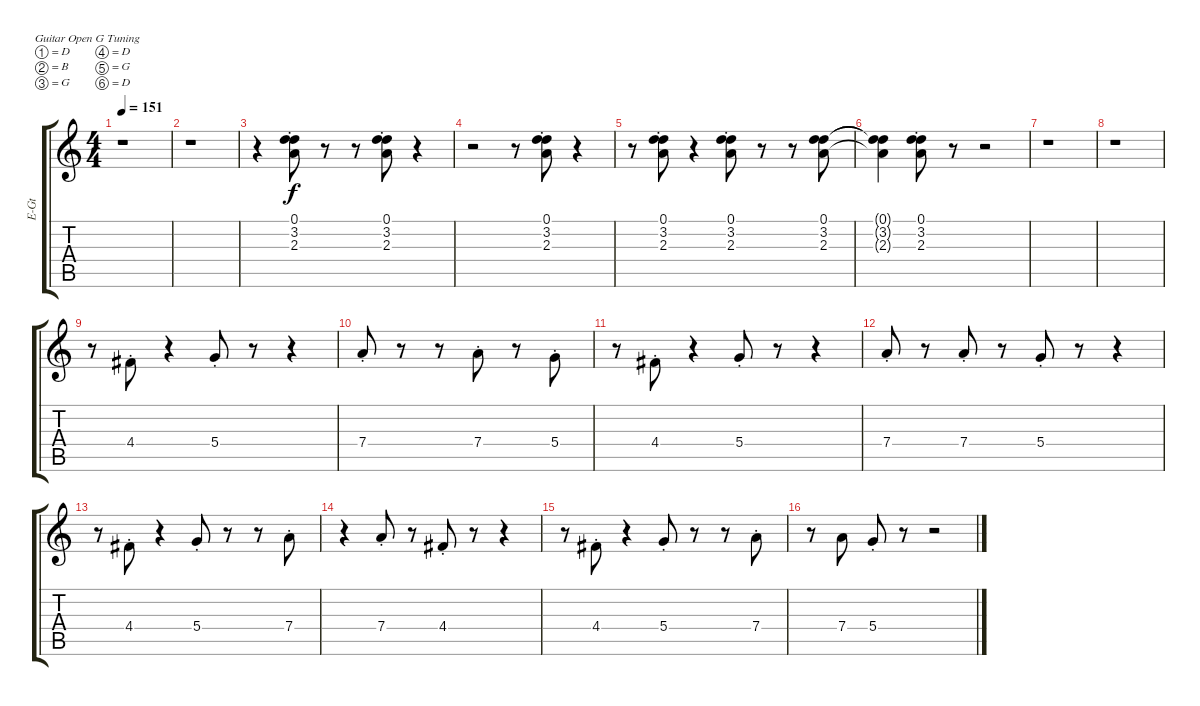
\bracketExtendMode groupsimilarinstruments
\track ("Electric Guitar-Keith" "E-Gt") {instrument overdrivenguitar}
\staff {score tabs}
\tuning (D4 B3 G3 D3 G2 D2)
\ts (4 4)
\tempo 151
\clef g2
\ks aminor
r.1{dy f beam Down} |
r.1{beam Down} |
r.4{beam Down} (2.3{st} 3.2{st} 0.1{st}).8{beam Down} r.8{beam Down} r.8{beam Down} (2.3{st} 3.2{st} 0.1{st}).8{beam Down} r.4{beam Down} |
r.2{beam Down} r.8{beam Down} (2.3{st} 3.2{st} 0.1{st}).8{beam Down} r.4{beam Down} |
r.8{beam Down} (2.3{st} 3.2{st} 0.1{st}).8{beam Down} r.4{beam Down} (2.3{st} 3.2{st} 0.1{st}).8{beam Down} r.8{beam Down} r.8{beam Down} (2.3 3.2 0.1).8{beam Down} |
(2.3{t} 3.2{t} 0.1{t}).4{beam Down} (2.3{st} 3.2{st} 0.1{st}).8{beam Down} r.8{beam Down} r.2{beam Down} |
r.1{beam Down} |
r.1{beam Down} |
r.8{beam Down} 4.4{st acc #}.8{beam Up} r.4{beam Down} 5.4{st}.8{beam Up} r.8{beam Down} r.4{beam Down} |
7.4{st}.8{beam Up} r.8{beam Down} r.8{beam Down} 7.4{st}.8{beam Up} r.8{beam Down} 5.4{st}.8{beam Up} |
r.8{beam Down} 4.4{st acc #}.8{beam Up} r.4{beam Down} 5.4{st}.8{beam Up} r.8{beam Down} r.4{beam Down} |
7.4{st}.8{beam Up} r.8{beam Down} 7.4{st}.8{beam Up} r.8{beam Down} 5.4{st}.8{beam Up} r.8{beam Down} r.4{beam Down} |
r.8{beam Down} 4.4{st acc #}.8{beam Up} r.4{beam Down} 5.4{st}.8{beam Up} r.8{beam Down} r.8{beam Down} 7.4{st}.8{beam Up} |
r.4{beam Down} 7.4{st}.8{beam Up} r.8{beam Down} 4.4{st acc #}.8{beam Up} r.8{beam Down} r.4{beam Down} |
r.8{beam Down} 4.4{st acc #}.8{beam Up} r.4{beam Down} 5.4{st}.8{beam Up} r.8{beam Down} r.8{beam Down} 7.4{st}.8{beam Up} |
r.8{beam Down} 7.4.8{beam Up} 5.4{st}.8{beam Up} r.8{beam Down} r.2{beam Down}
